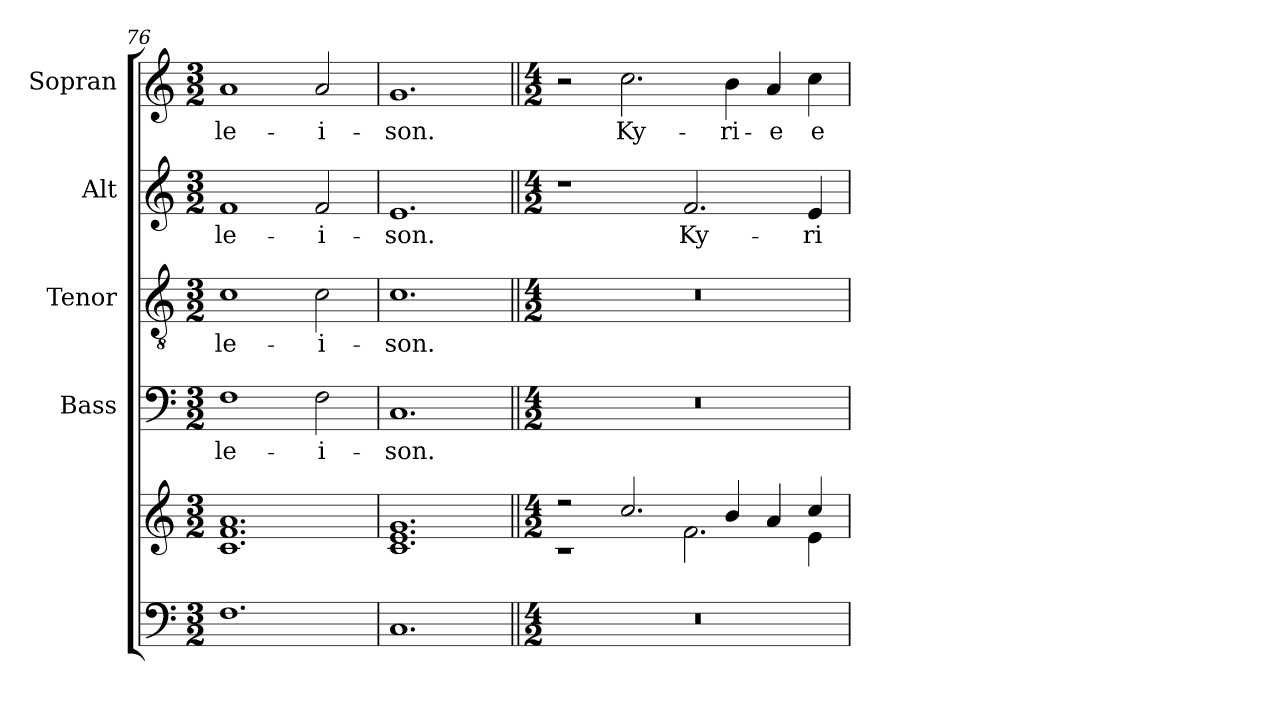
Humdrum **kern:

**kern	**kern	**kern	**text	**kern	**text	**kern	**text	**kern	**text
*part5	*part5	*part4	*part4	*part3	*part3	*part2	*part2	*part1	*part1
*staff6	*staff5	*staff4	*staff4	*staff3	*staff3	*staff2	*staff2	*staff1	*staff1
*	*	*I"Bass	*	*I"Tenor	*	*I"Alt	*	*I"Sopran	*
*	*	*I'B.	*	*I'T.	*	*I'A.	*	*I'S.	*
*clefF4	*clefG2	*clefF4	*	*clefGv2	*	*clefG2	*	*clefG2	*
*k[]	*k[]	*k[]	*	*k[]	*	*k[]	*	*k[]	*
*C:	*C:	*C:	*	*C:	*	*C:	*	*C:	*
*M3/2	*M3/2	*M3/2	*	*M3/2	*	*M3/2	*	*M3/2	*
=76	=76	=76	=76	=76	=76	=76	=76	=76	=76
!	!	!	!LO:LY:b	!	!LO:LY:b	!	!LO:LY:b	!	!LO:LY:b
1.F	1.c 1.f 1.a	1F	-le-	1c	-le-	1f	-le-	1a	-le-
!	!	!	!LO:LY:b	!	!LO:LY:b	!	!LO:LY:b	!	!LO:LY:b
.	.	2F\	-i-	2c\	-i-	2f/	-i-	2a/	-i-
=77	=77	=77	=77	=77	=77	=77	=77	=77	=77
!	!	!	!LO:LY:b	!	!LO:LY:b	!	!LO:LY:b	!	!LO:LY:b
1.C	1.c 1.e 1.g	1.C	-son.	1.c	-son.	1.e	-son.	1.g	-son.
!!LO:PB:g=z
=78||	=78||	=78||	=78||	=78||	=78||	=78||	=78||	=78||	=78||
*M4/2	*M4/2	*M4/2	*	*M4/2	*	*M4/2	*	*M4/2	*
*	*^	*	*	*	*	*	*	*	*
0r	2rdd	1rd	0r	.	0r	.	1r	.	2r	.
!	!	!	!	!	!	!	!	!	!	!LO:LY:b
.	2.cc/	.	.	.	.	.	.	.	2.cc\	Ky-
!	!	!	!	!	!	!	!	!LO:LY:b	!	!
.	.	2.f\	.	.	.	.	2.f/	Ky-	.	.
!	!	!	!	!	!	!	!	!	!	!LO:LY:b
.	4b/	.	.	.	.	.	.	.	4b\	-ri-
!	!	!	!	!	!	!	!	!	!	!LO:LY:b
.	4a/	.	.	.	.	.	.	.	4a/	-e
!	!	!	!	!	!	!	!	!LO:LY:b	!	!LO:LY:b
.	4cc/	4e\	.	.	.	.	4e/	-ri-	4cc\	e-
*	*v	*v	*	*	*	*	*	*	*	*
=	=	=	=	=	=	=	=	=	=
*-	*-	*-	*-	*-	*-	*-	*-	*-	*-
